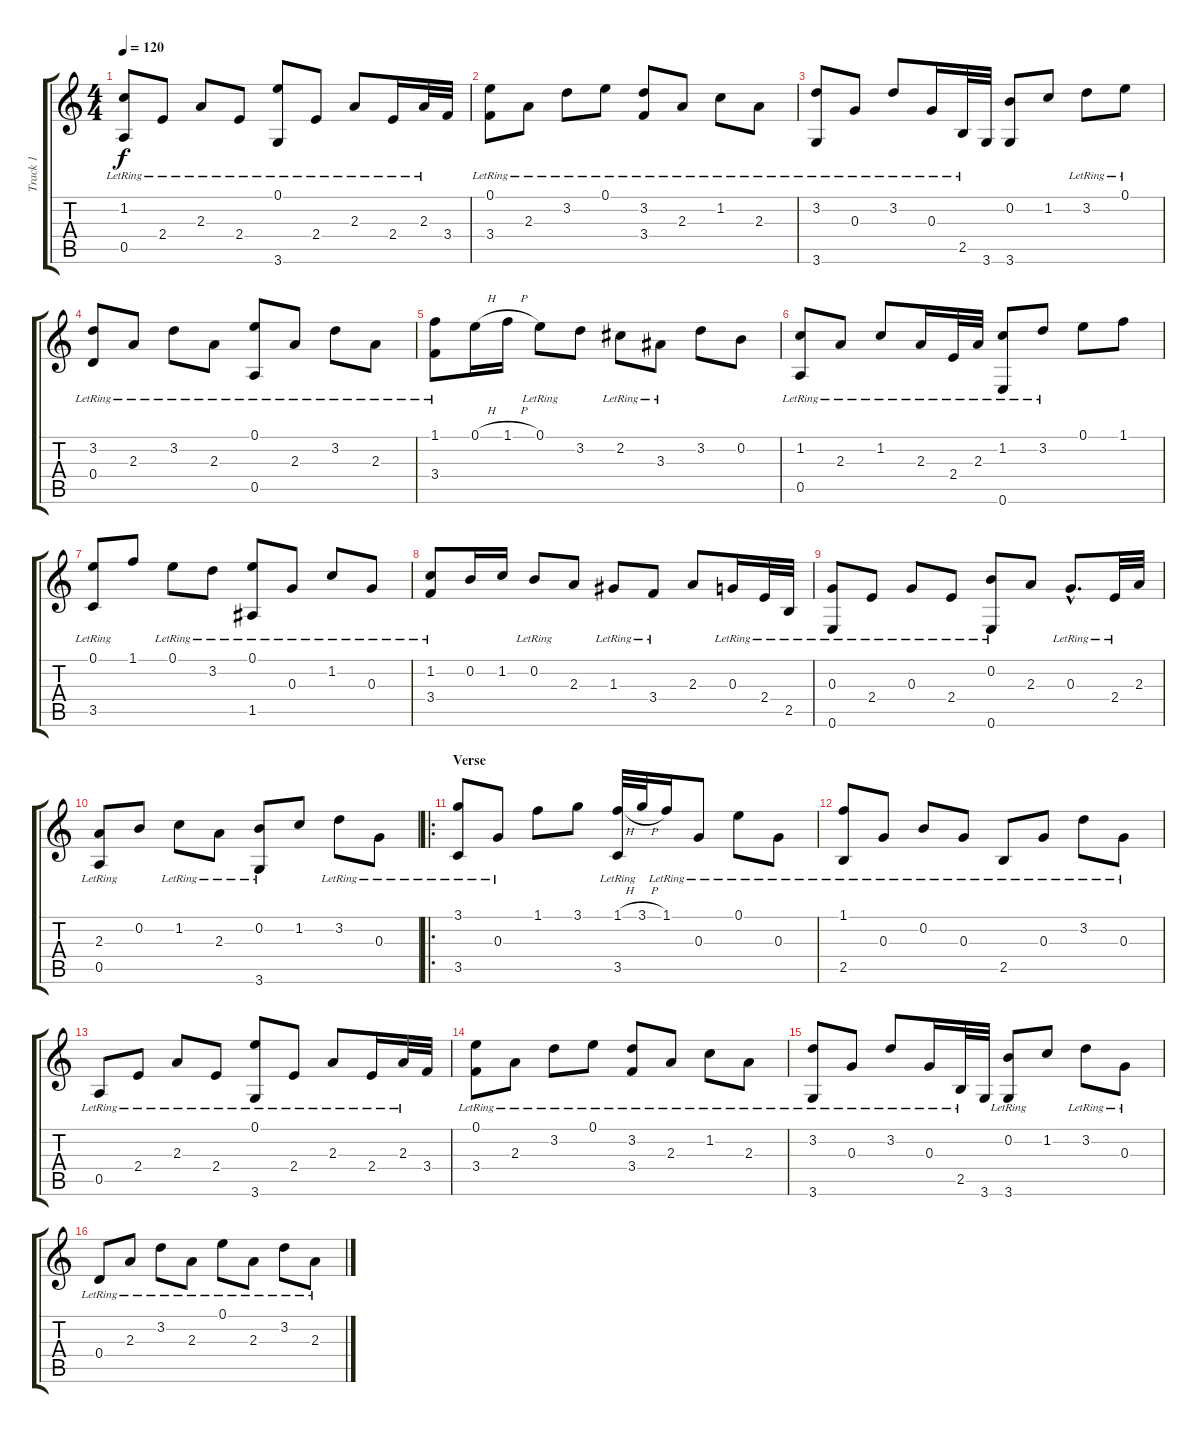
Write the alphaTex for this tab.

\track ("Track 1" "Track 1") {instrument acousticguitarsteel}
\staff {score tabs}
\tuning (E4 B3 G3 D3 A2 E2) {hide}
\ts (4 4)
\tempo 120
\clef g2
\ks c
(1.2{lr} 0.5{lr}).8{dy f} 2.4{lr}.8 2.3{lr}.8 2.4{lr}.8 (0.1{lr} 3.6{lr}).8 2.4{lr}.8 2.3{lr}.8 2.4{lr}.16 2.3{lr}.32 3.4.32 |
(0.1{lr} 3.4{lr}).8 2.3{lr}.8 3.2{lr}.8 0.1{lr}.8 (3.2{lr} 3.4{lr}).8 2.3{lr}.8 1.2{lr}.8 2.3{lr}.8 |
(3.2{lr} 3.6{lr}).8 0.3{lr}.8 3.2{lr}.8 0.3{lr}.16 2.5{lr}.32 3.6.32 (0.2 3.6).8 1.2.8 3.2{lr}.8 0.1{lr}.8 |
(3.2{lr} 0.4{lr}).8 2.3{lr}.8 3.2{lr}.8 2.3{lr}.8 (0.1{lr} 0.5{lr}).8 2.3{lr}.8 3.2{lr}.8 2.3{lr}.8 |
(1.1 3.4{lr}).8 0.1{h}.16 1.1{h}.16 0.1{lr}.8 3.2.8 2.2{lr}.8 3.3{lr}.8 3.2.8 0.2.8 |
(1.2{lr} 0.5{lr}).8 2.3{lr}.8 1.2{lr}.8 2.3{lr}.16 2.4{lr}.32 2.3{lr}.32 (1.2 0.6{lr}).8 3.2{lr}.8 0.1.8 1.1.8 |
(0.1 3.5{lr}).8 1.1.8 0.1{lr}.8 3.2{lr}.8 (0.1{lr} 1.5{lr}).8 0.3{lr}.8 1.2{lr}.8 0.3{lr}.8 |
(1.2 3.4{lr}).8 0.2.16 1.2.16 0.2{lr}.8 2.3.8 1.3{lr}.8 3.4{lr}.8 2.3.8 0.3{lr}.16 2.4{lr}.32 2.5{lr}.32 |
(0.3{lr} 0.6{lr}).8 2.4{lr}.8 0.3{lr}.8 2.4{lr}.8 (0.2{lr} 0.6{lr}).8 2.3.8 0.3{hac lr}.8{d} 2.4{lr}.32 2.3.32 |
(2.3{lr} 0.5{lr}).8 0.2.8 1.2{lr}.8 2.3{lr}.8 (0.2 3.6{lr}).8 1.2.8 3.2{lr}.8 0.3{lr}.8 |
\ro
\section ("" "Verse")
(3.1{lr} 3.5{lr}).8 0.3{lr}.8 1.1.8 3.1.8 (1.1{h} 3.5{lr}).32 3.1{h}.32 1.1{lr}.16 0.3{lr}.8 0.1{lr}.8 0.3{lr}.8 |
(1.1{lr} 2.5{lr}).8 0.3{lr}.8 0.2{lr}.8 0.3{lr}.8 2.5{lr}.8 0.3{lr}.8 3.2{lr}.8 0.3{lr}.8 |
0.5{lr}.8 2.4{lr}.8 2.3{lr}.8 2.4{lr}.8 (0.1{lr} 3.6{lr}).8 2.4{lr}.8 2.3{lr}.8 2.4{lr}.16 2.3{lr}.32 3.4.32 |
(0.1{lr} 3.4{lr}).8 2.3{lr}.8 3.2{lr}.8 0.1{lr}.8 (3.2{lr} 3.4{lr}).8 2.3{lr}.8 1.2{lr}.8 2.3{lr}.8 |
(3.2{lr} 3.6{lr}).8 0.3{lr}.8 3.2{lr}.8 0.3{lr}.16 2.5{lr}.32 3.6.32 (0.2 3.6{lr}).8 1.2.8 3.2{lr}.8 0.3{lr}.8 |
0.4{lr}.8 2.3{lr}.8 3.2{lr}.8 2.3{lr}.8 0.1{lr}.8 2.3{lr}.8 3.2{lr}.8 2.3{lr}.8
